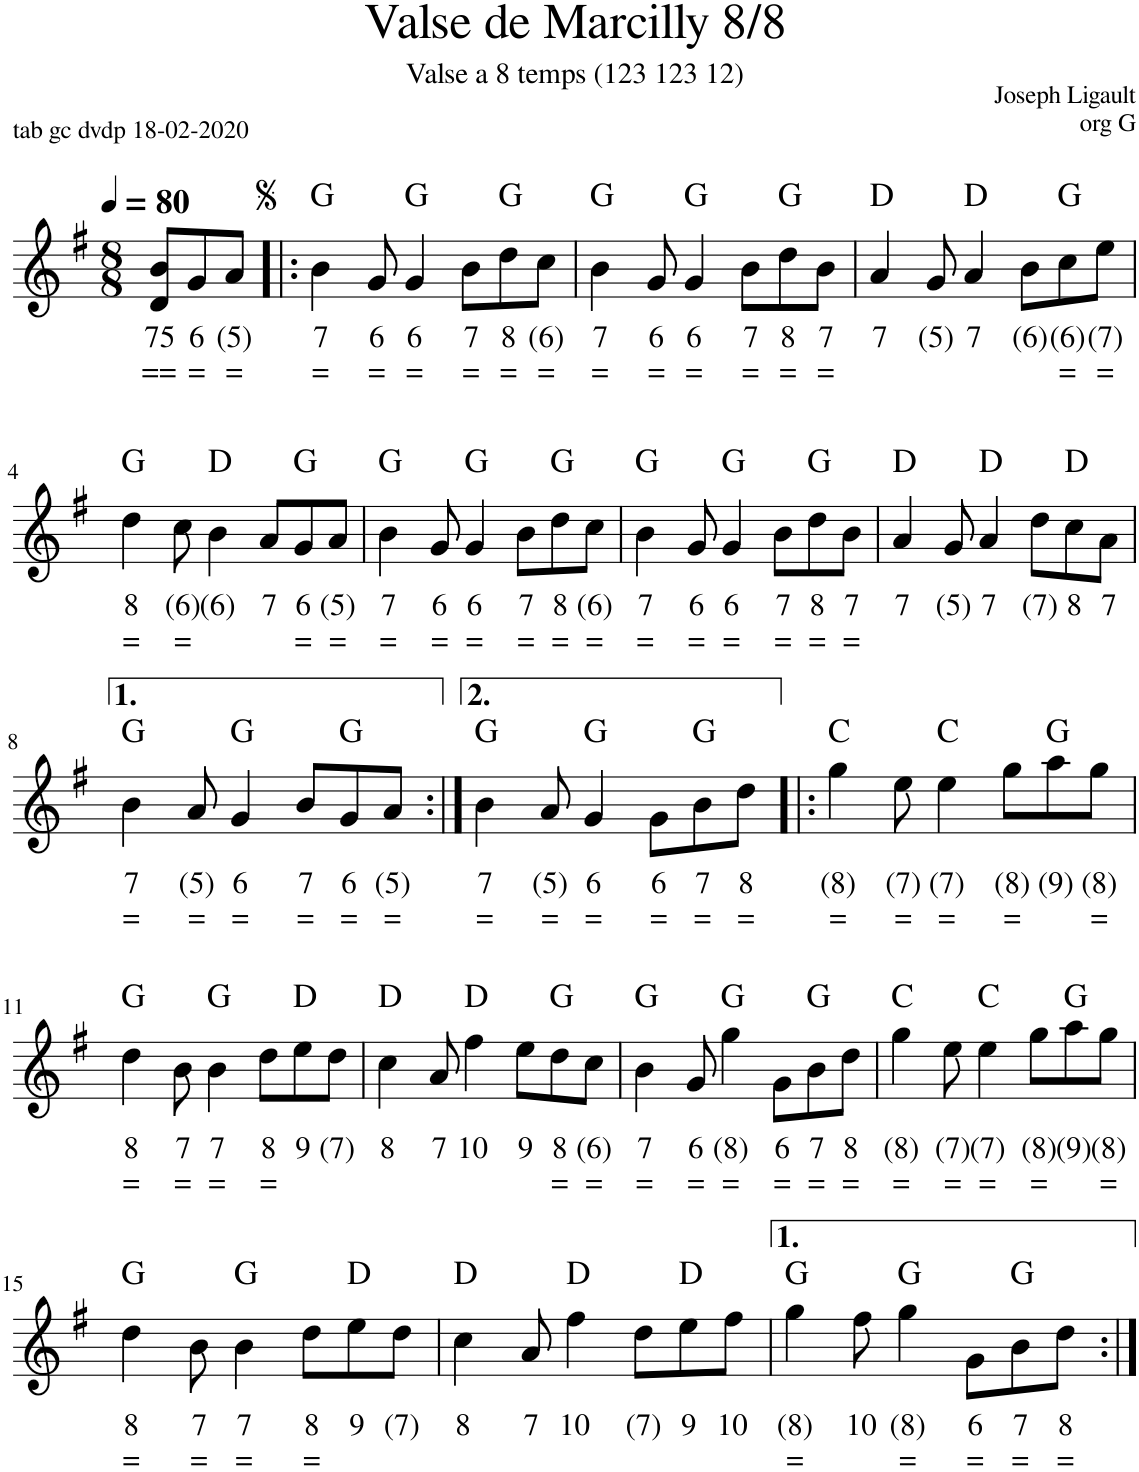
**kern	**text	**text	**harte
*part1	*part1	*part1	*part1
*staff1	*staff1	*staff1	*
*I"Piano	*	*	*
*I'Pno.	*	*	*
*clefG2	*	*	*
*k[f#]	*	*	*
*M8/8	*	*	*
*MM80	*	*	*
=	=	=	=
!	!LO:LY:b	!LO:LY:b	!
8d/ 8b/L	75	==	.
!	!LO:LY:b	!LO:LY:b	!
8g/	6	=	.
!	!LO:LY:b	!LO:LY:b	!
8a/J	(5)	=	.
=1!|:	=1!|:	=1!|:	=1!|:
!	!LO:LY:b	!LO:LY:b	!
4b\	7	=	G:maj
!	!LO:LY:b	!LO:LY:b	!
8g/	6	=	.
!	!LO:LY:b	!LO:LY:b	!
4g/	6	=	G:maj
!	!LO:LY:b	!LO:LY:b	!
8b\L	7	=	.
!	!LO:LY:b	!LO:LY:b	!
8dd\	8	=	G:maj
!	!LO:LY:b	!LO:LY:b	!
8cc\J	(6)	=	.
=2	=2	=2	=2
!	!LO:LY:b	!LO:LY:b	!
4b\	7	=	G:maj
!	!LO:LY:b	!LO:LY:b	!
8g/	6	=	.
!	!LO:LY:b	!LO:LY:b	!
4g/	6	=	G:maj
!	!LO:LY:b	!LO:LY:b	!
8b\L	7	=	.
!	!LO:LY:b	!LO:LY:b	!
8dd\	8	=	G:maj
!	!LO:LY:b	!LO:LY:b	!
8b\J	7	=	.
=3	=3	=3	=3
!	!LO:LY:b	!	!
4a/	7	.	D:maj
!	!LO:LY:b	!	!
8g/	(5)	.	.
!	!LO:LY:b	!	!
4a/	7	.	D:maj
!	!LO:LY:b	!	!
8b\L	(6)	.	.
!	!LO:LY:b	!LO:LY:b	!
8cc\	(6)	=	G:maj
!	!LO:LY:b	!LO:LY:b	!
8ee\J	(7)	=	.
!!LO:LB:g=z
=4	=4	=4	=4
!	!LO:LY:b	!LO:LY:b	!
4dd\	8	=	G:maj
!	!LO:LY:b	!LO:LY:b	!
8cc\	(6)	=	.
!	!LO:LY:b	!	!
4b\	(6)	.	D:maj
!	!LO:LY:b	!	!
8a/L	7	.	.
!	!LO:LY:b	!LO:LY:b	!
8g/	6	=	G:maj
!	!LO:LY:b	!LO:LY:b	!
8a/J	(5)	=	.
=5	=5	=5	=5
!	!LO:LY:b	!LO:LY:b	!
4b\	7	=	G:maj
!	!LO:LY:b	!LO:LY:b	!
8g/	6	=	.
!	!LO:LY:b	!LO:LY:b	!
4g/	6	=	G:maj
!	!LO:LY:b	!LO:LY:b	!
8b\L	7	=	.
!	!LO:LY:b	!LO:LY:b	!
8dd\	8	=	G:maj
!	!LO:LY:b	!LO:LY:b	!
8cc\J	(6)	=	.
=6	=6	=6	=6
!	!LO:LY:b	!LO:LY:b	!
4b\	7	=	G:maj
!	!LO:LY:b	!LO:LY:b	!
8g/	6	=	.
!	!LO:LY:b	!LO:LY:b	!
4g/	6	=	G:maj
!	!LO:LY:b	!LO:LY:b	!
8b\L	7	=	.
!	!LO:LY:b	!LO:LY:b	!
8dd\	8	=	G:maj
!	!LO:LY:b	!LO:LY:b	!
8b\J	7	=	.
=7	=7	=7	=7
!	!LO:LY:b	!	!
4a/	7	.	D:maj
!	!LO:LY:b	!	!
8g/	(5)	.	.
!	!LO:LY:b	!	!
4a/	7	.	D:maj
!	!LO:LY:b	!	!
8dd\L	(7)	.	.
!	!LO:LY:b	!	!
8cc\	8	.	D:maj
!	!LO:LY:b	!	!
8a\J	7	.	.
!!LO:LB:g=z
=8	=8	=8	=8
!	!LO:LY:b	!LO:LY:b	!
4b\	7	=	G:maj
!	!LO:LY:b	!LO:LY:b	!
8a/	(5)	=	.
!	!LO:LY:b	!LO:LY:b	!
4g/	6	=	G:maj
!	!LO:LY:b	!LO:LY:b	!
8b/L	7	=	.
!	!LO:LY:b	!LO:LY:b	!
8g/	6	=	G:maj
!	!LO:LY:b	!LO:LY:b	!
8a/J	(5)	=	.
=9:|!	=9:|!	=9:|!	=9:|!
!	!LO:LY:b	!LO:LY:b	!
4b\	7	=	G:maj
!	!LO:LY:b	!LO:LY:b	!
8a/	(5)	=	.
!	!LO:LY:b	!LO:LY:b	!
4g/	6	=	G:maj
!	!LO:LY:b	!LO:LY:b	!
8g\L	6	=	.
!	!LO:LY:b	!LO:LY:b	!
8b\	7	=	G:maj
!	!LO:LY:b	!LO:LY:b	!
8dd\J	8	=	.
=10!|:	=10!|:	=10!|:	=10!|:
!	!LO:LY:b	!LO:LY:b	!
4gg\	(8)	=	C:maj
!	!LO:LY:b	!LO:LY:b	!
8ee\	(7)	=	.
!	!LO:LY:b	!LO:LY:b	!
4ee\	(7)	=	C:maj
!	!LO:LY:b	!LO:LY:b	!
8gg\L	(8)	=	.
!	!LO:LY:b	!	!
8aa\	(9)	.	G:maj
!	!LO:LY:b	!LO:LY:b	!
8gg\J	(8)	=	.
!!LO:LB:g=z
=11	=11	=11	=11
!	!LO:LY:b	!LO:LY:b	!
4dd\	8	=	G:maj
!	!LO:LY:b	!LO:LY:b	!
8b\	7	=	.
!	!LO:LY:b	!LO:LY:b	!
4b\	7	=	G:maj
!	!LO:LY:b	!LO:LY:b	!
8dd\L	8	=	.
!	!LO:LY:b	!	!
8ee\	9	.	D:maj
!	!LO:LY:b	!	!
8dd\J	(7)	.	.
=12	=12	=12	=12
!	!LO:LY:b	!	!
4cc\	8	.	D:maj
!	!LO:LY:b	!	!
8a/	7	.	.
!	!LO:LY:b	!	!
4ff#\	10	.	D:maj
!	!LO:LY:b	!	!
8ee\L	9	.	.
!	!LO:LY:b	!LO:LY:b	!
8dd\	8	=	G:maj
!	!LO:LY:b	!LO:LY:b	!
8cc\J	(6)	=	.
=13	=13	=13	=13
!	!LO:LY:b	!LO:LY:b	!
4b\	7	=	G:maj
!	!LO:LY:b	!LO:LY:b	!
8g/	6	=	.
!	!LO:LY:b	!LO:LY:b	!
4gg\	(8)	=	G:maj
!	!LO:LY:b	!LO:LY:b	!
8g\L	6	=	.
!	!LO:LY:b	!LO:LY:b	!
8b\	7	=	G:maj
!	!LO:LY:b	!LO:LY:b	!
8dd\J	8	=	.
=14	=14	=14	=14
!	!LO:LY:b	!LO:LY:b	!
4gg\	(8)	=	C:maj
!	!LO:LY:b	!LO:LY:b	!
8ee\	(7)	=	.
!	!LO:LY:b	!LO:LY:b	!
4ee\	(7)	=	C:maj
!	!LO:LY:b	!LO:LY:b	!
8gg\L	(8)	=	.
!	!LO:LY:b	!	!
8aa\	(9)	.	G:maj
!	!LO:LY:b	!LO:LY:b	!
8gg\J	(8)	=	.
!!LO:LB:g=z
=15	=15	=15	=15
!	!LO:LY:b	!LO:LY:b	!
4dd\	8	=	G:maj
!	!LO:LY:b	!LO:LY:b	!
8b\	7	=	.
!	!LO:LY:b	!LO:LY:b	!
4b\	7	=	G:maj
!	!LO:LY:b	!LO:LY:b	!
8dd\L	8	=	.
!	!LO:LY:b	!	!
8ee\	9	.	D:maj
!	!LO:LY:b	!	!
8dd\J	(7)	.	.
=16	=16	=16	=16
!	!LO:LY:b	!	!
4cc\	8	.	D:maj
!	!LO:LY:b	!	!
8a/	7	.	.
!	!LO:LY:b	!	!
4ff#\	10	.	D:maj
!	!LO:LY:b	!	!
8dd\L	(7)	.	.
!	!LO:LY:b	!	!
8ee\	9	.	D:maj
!	!LO:LY:b	!	!
8ff#\J	10	.	.
=17	=17	=17	=17
!	!LO:LY:b	!LO:LY:b	!
4gg\	(8)	=	G:maj
!	!LO:LY:b	!	!
8ff#\	10	.	.
!	!LO:LY:b	!LO:LY:b	!
4gg\	(8)	=	G:maj
!	!LO:LY:b	!LO:LY:b	!
8g\L	6	=	.
!	!LO:LY:b	!LO:LY:b	!
8b\	7	=	G:maj
!	!LO:LY:b	!LO:LY:b	!
8dd\J	8	=	.
=:|!	=:|!	=:|!	=:|!
*-	*-	*-	*-
